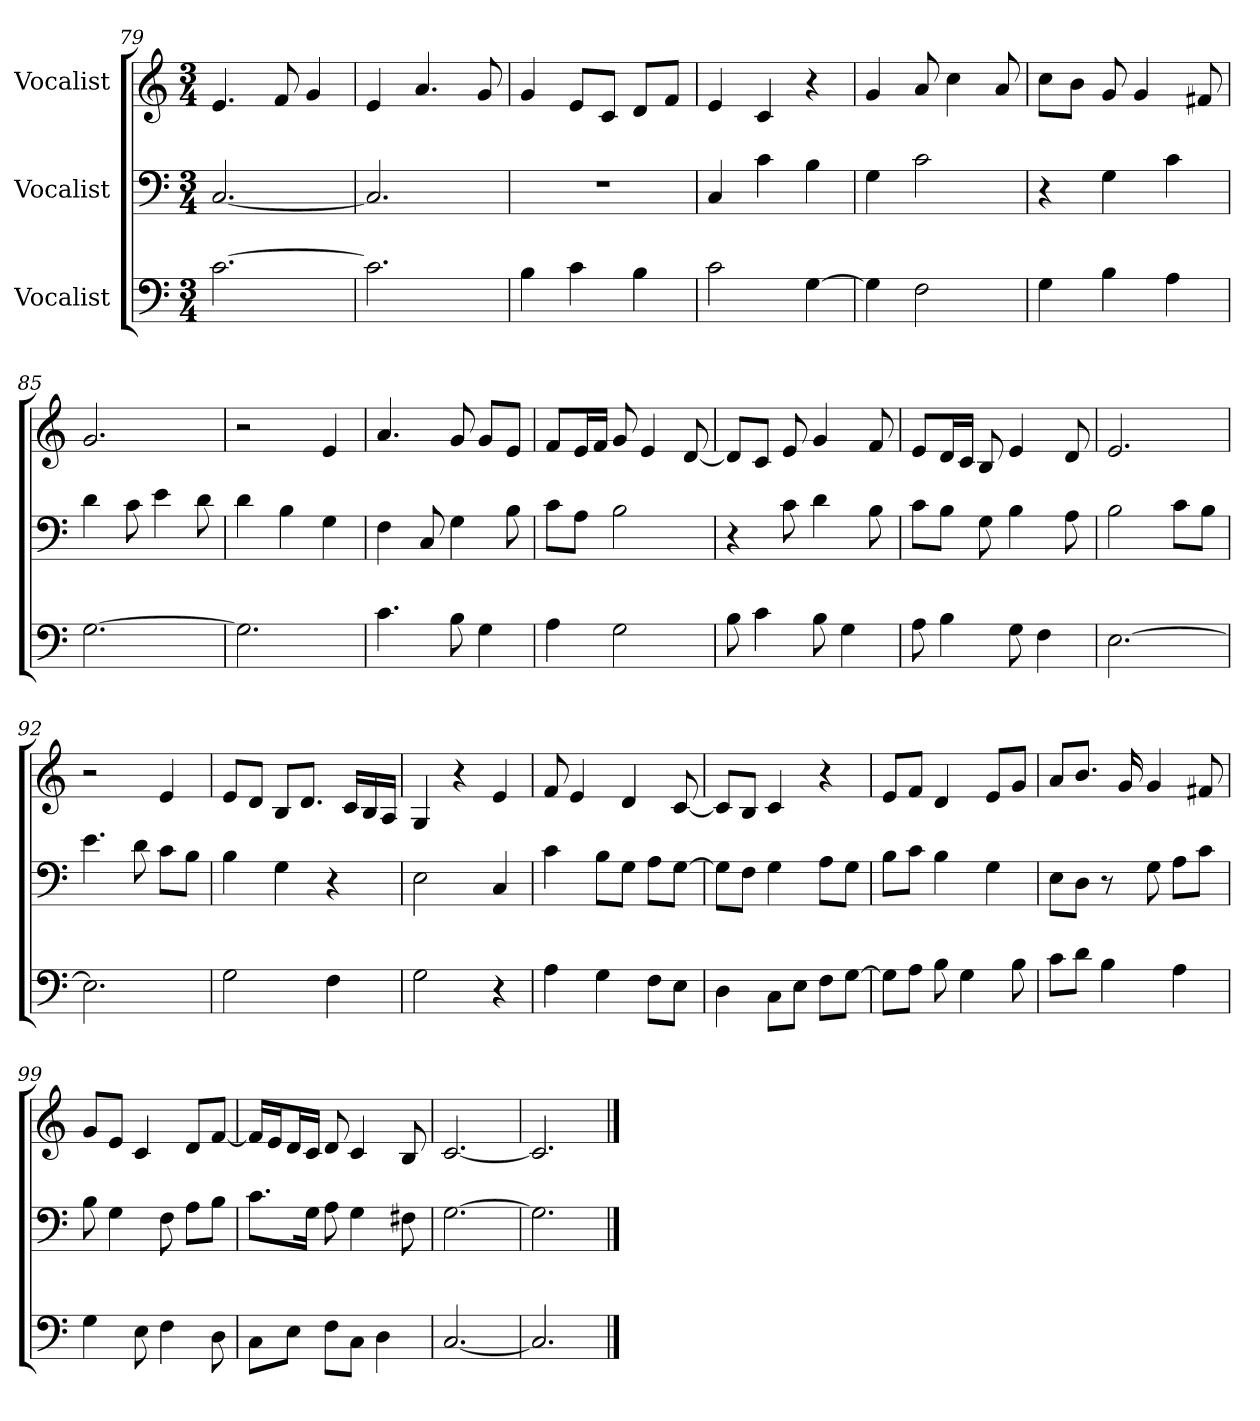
**kern	**kern	**kern
*part3	*part2	*part1
*staff3	*staff2	*staff1
*I"Vocalist	*I"Vocalist	*I"Vocalist
*M3/4	*M3/4	*M3/4
=79	=79	=79
[2.c	[2.C	4.e
.	.	8f
.	.	4g
=80	=80	=80
2.c]	2.C]	4e
.	.	4.a
.	.	8g
=81	=81	=81
4B	2.r	4g
4c	.	8eL
.	.	8cJ
4B	.	8dL
.	.	8fJ
=82	=82	=82
2c	4C	4e
.	4c	4c
[4G	4B	4r
=83	=83	=83
4G]	4G	4g
2F	2c	8a
.	.	4cc
.	.	8a
=84	=84	=84
4G	4r	8ccL
.	.	8bJ
4B	4G	8g
.	.	4g
4A	4c	.
.	.	8f#X
=85	=85	=85
[2.G	4d	2.g
.	8c	.
.	4e	.
.	8d	.
=86	=86	=86
2.G]	4d	2r
.	4B	.
.	4G	4e
=87	=87	=87
4.c	4F	4.a
.	8C	.
8B	4G	8g
4G	.	8gL
.	8B	8eJ
=88	=88	=88
4A	8cL	8fL
.	8AJ	16eL
.	.	16fJJ
2G	2B	8g
.	.	4e
.	.	[8d
=89	=89	=89
8B	4r	8dL]
4c	.	8cJ
.	8c	8e
8B	4d	4g
4G	.	.
.	8B	8f
=90	=90	=90
8A	8cL	8eL
4B	8BJ	16dL
.	.	16cJJ
.	8G	8B
8G	4B	4e
4F	.	.
.	8A	8d
=91	=91	=91
[2.E	2B	2.e
.	8cL	.
.	8BJ	.
=92	=92	=92
2.E]	4.e	2r
.	8d	.
.	8cL	4e
.	8BJ	.
=93	=93	=93
2G	4B	8eL
.	.	8dJ
.	4G	8BL
.	.	8.dJ
4F	4r	.
.	.	16cLL
.	.	16B
.	.	16AJJ
=94	=94	=94
2G	2E	4G
.	.	4r
4r	4C	4e
=95	=95	=95
4A	4c	8f
.	.	4e
4G	8BL	.
.	8GJ	4d
8FL	8AL	.
8EJ	[8GJ	[8c
=96	=96	=96
4D	8GL]	8cL]
.	8FJ	8BJ
8CL	4G	4c
8EJ	.	.
8FL	8AL	4r
[8GJ	8GJ	.
=97	=97	=97
8GL]	8BL	8eL
8AJ	8cJ	8fJ
8B	4B	4d
4G	.	.
.	4G	8eL
8B	.	8gJ
=98	=98	=98
8cL	8EL	8aL
8dJ	8DJ	8.bJ
4B	8r	.
.	.	16g
.	8G	4g
4A	8AL	.
.	8cJ	8f#X
=99	=99	=99
4G	8B	8gL
.	4G	8eJ
8E	.	4c
4F	8F	.
.	8AL	8dL
8D	8BJ	[8fJ
=100	=100	=100
8CL	8.cL	16fLL]
.	.	16eJ
8EJ	.	16dL
.	16GJk	16cJJ
8FL	8A	8d
8CJ	4G	4c
4D	.	.
.	8F#X	8B
=101	=101	=101
[2.C	[2.G	[2.c
=102	=102	=102
2.C]	2.G]	2.c]
==	==	==
*-	*-	*-
